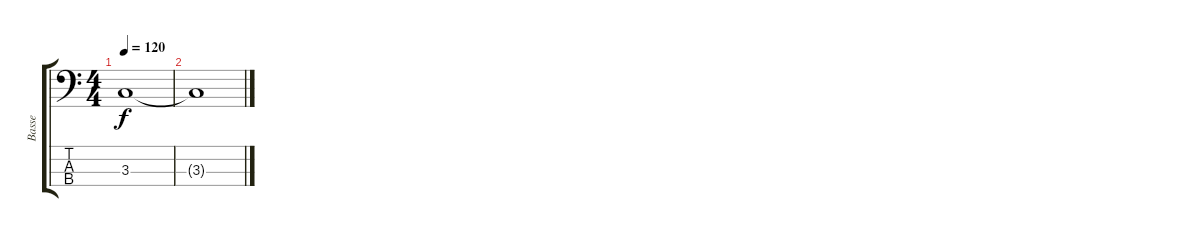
\track ("Basse" "Basse") {instrument acousticbass}
\staff {score tabs}
\tuning (G2 D2 A1 E1) {hide}
\ts (4 4)
\tempo 120
\clef f4
\ks c
3.3.1{dy f} |
3.3{t}.1
